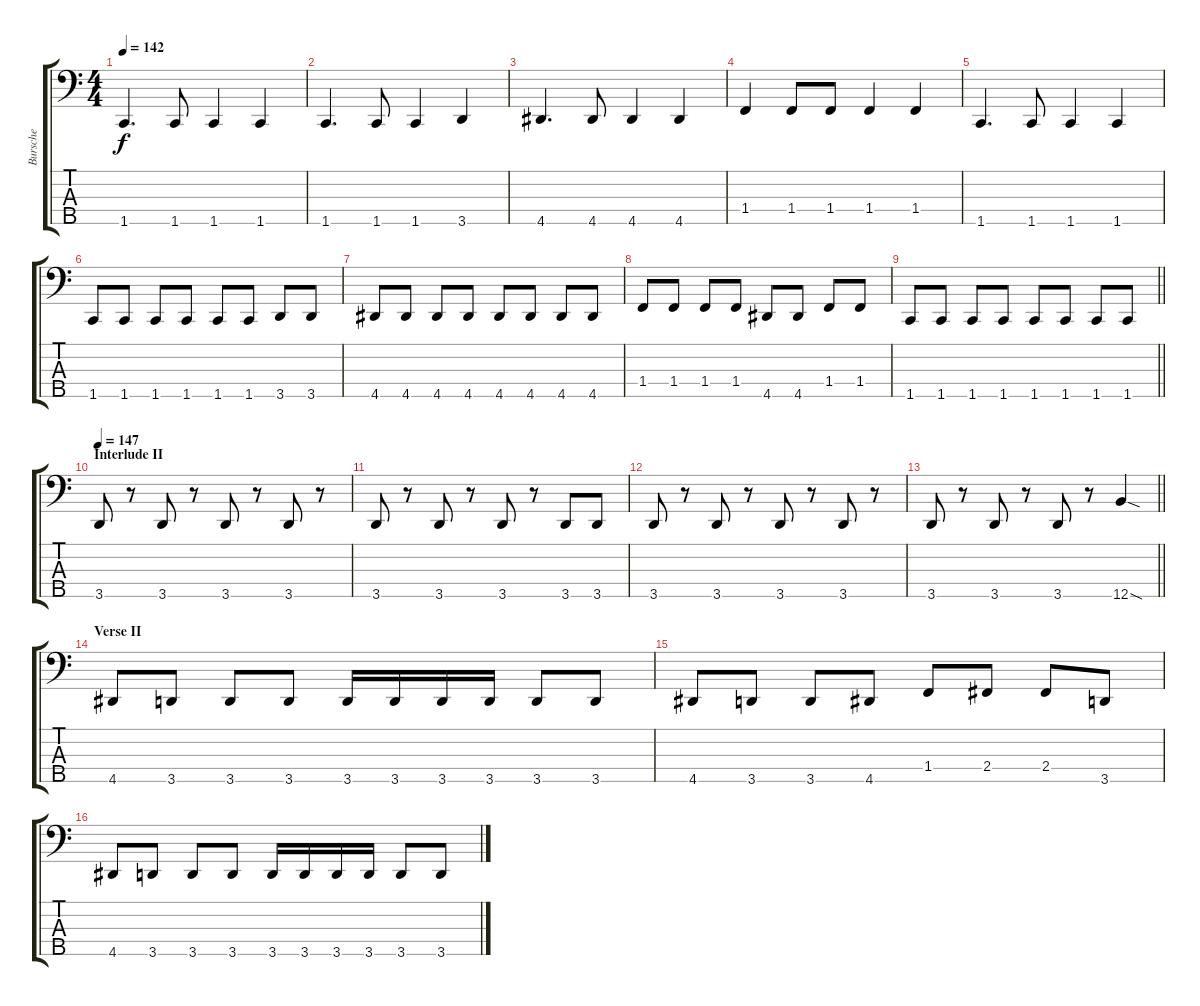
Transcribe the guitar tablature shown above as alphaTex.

\track ("Bursche" "Bursche") {instrument electricbassfinger}
\staff {score tabs}
\tuning (G2 D2 A1 E1 B0) {hide}
\ts (4 4)
\tempo 142
\clef f4
\ks c
1.5.4{d dy f} 1.5.8 1.5.4 1.5.4 |
1.5.4{d} 1.5.8 1.5.4 3.5.4 |
4.5.4{d} 4.5.8 4.5.4 4.5.4 |
1.4.4 1.4.8 1.4.8 1.4.4 1.4.4 |
1.5.4{d} 1.5.8 1.5.4 1.5.4 |
1.5.8 1.5.8 1.5.8 1.5.8 1.5.8 1.5.8 3.5.8 3.5.8 |
4.5.8 4.5.8 4.5.8 4.5.8 4.5.8 4.5.8 4.5.8 4.5.8 |
1.4.8 1.4.8 1.4.8 1.4.8 4.5.8 4.5.8 1.4.8 1.4.8 |
\barLineRight lightlight
1.5.8 1.5.8 1.5.8 1.5.8 1.5.8 1.5.8 1.5.8 1.5.8 |
\section ("" "Interlude II")
\tempo 147
3.5.8 r.8 3.5.8 r.8 3.5.8 r.8 3.5.8 r.8 |
3.5.8 r.8 3.5.8 r.8 3.5.8 r.8 3.5.8 3.5.8 |
3.5.8 r.8 3.5.8 r.8 3.5.8 r.8 3.5.8 r.8 |
\barLineRight lightlight
3.5.8 r.8 3.5.8 r.8 3.5.8 r.8 12.5{sod}.4 |
\section ("" "Verse II")
4.5.8 3.5.8 3.5.8 3.5.8 3.5.16 3.5.16 3.5.16 3.5.16 3.5.8 3.5.8 |
4.5.8 3.5.8 3.5.8 4.5.8 1.4.8 2.4.8 2.4.8 3.5.8 |
4.5.8 3.5.8 3.5.8 3.5.8 3.5.16 3.5.16 3.5.16 3.5.16 3.5.8 3.5.8
